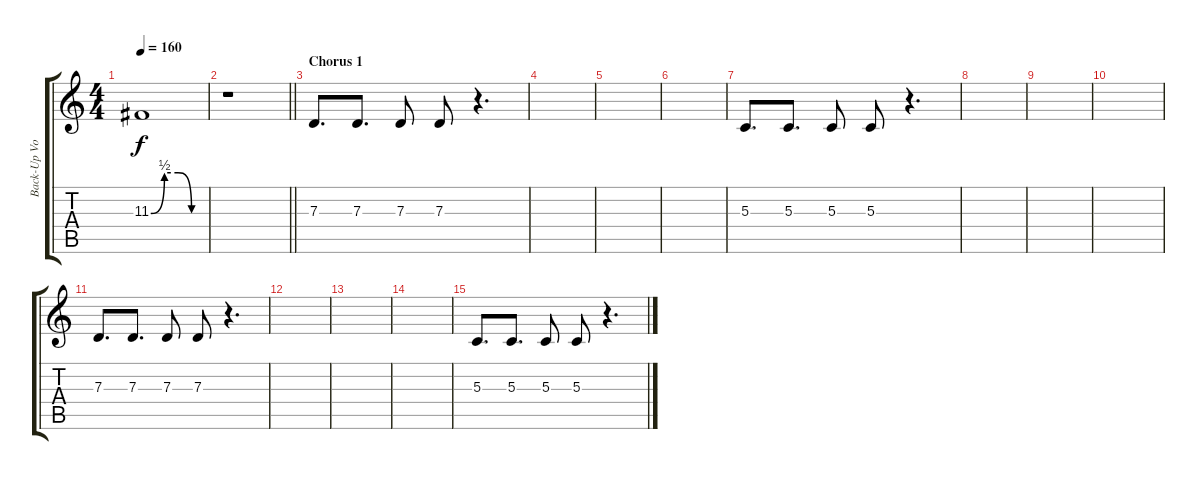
\track ("Back-Up Vocals" "Back-Up Vo") {instrument oboe}
\staff {score tabs}
\tuning (E4 B3 G3 D3 A2 E2) {hide}
\ts (4 4)
\tempo 160
\clef g2
\ks c
11.3{be (custom 0 0 15 2 30 2 45 0 60 0)}.1{dy f} |
\barLineRight lightlight
r.1 |
\section ("" "Chorus 1")
7.3.8{d} 7.3.8{d} 7.3.8 7.3.8 r.4{d} |
|
|
|
5.3.8{d} 5.3.8{d} 5.3.8 5.3.8 r.4{d} |
|
|
|
7.3.8{d} 7.3.8{d} 7.3.8 7.3.8 r.4{d} |
|
|
|
5.3.8{d} 5.3.8{d} 5.3.8 5.3.8 r.4{d}
